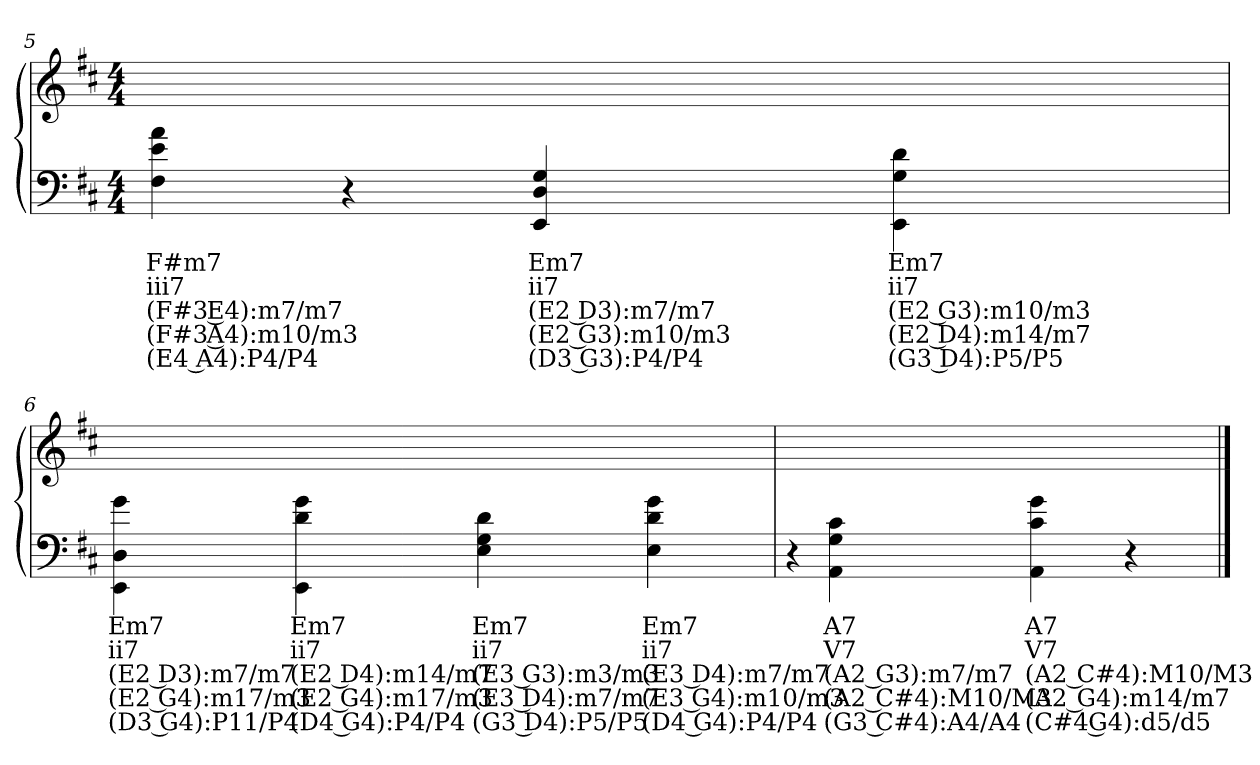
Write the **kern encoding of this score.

**kern	**text	**text	**text	**text	**text	**kern
*part2	*part2	*part2	*part2	*part2	*part2	*part1
*staff2	*staff2	*staff2	*staff2	*staff2	*staff2	*staff1
*clefF4	*	*	*	*	*	*clefG2
*k[f#c#]	*	*	*	*	*	*k[f#c#]
*D:	*	*	*	*	*	*D:
*M4/4	*	*	*	*	*	*M4/4
=5	=5	=5	=5	=5	=5	=5
4F# 4e 4a	F#m7	iii7	(F#3 E4):m7/m7	(F#3 A4):m10/m3	(E4 A4):P4/P4	1ryy
4r	.	.	.	.	.	.
4EE 4D 4G	Em7	ii7	(E2 D3):m7/m7	(E2 G3):m10/m3	(D3 G3):P4/P4	.
4EE 4G 4d	Em7	ii7	(E2 G3):m10/m3	(E2 D4):m14/m7	(G3 D4):P5/P5	.
=6	=6	=6	=6	=6	=6	=6
4EE 4D 4g	Em7	ii7	(E2 D3):m7/m7	(E2 G4):m17/m3	(D3 G4):P11/P4	1ryy
4EE 4d 4g	Em7	ii7	(E2 D4):m14/m7	(E2 G4):m17/m3	(D4 G4):P4/P4	.
4E 4G 4d	Em7	ii7	(E3 G3):m3/m3	(E3 D4):m7/m7	(G3 D4):P5/P5	.
4E 4d 4g	Em7	ii7	(E3 D4):m7/m7	(E3 G4):m10/m3	(D4 G4):P4/P4	.
=7	=7	=7	=7	=7	=7	=7
4r	.	.	.	.	.	1ryy
4AA 4G 4c#	A7	V7	(A2 G3):m7/m7	(A2 C#4):M10/M3	(G3 C#4):A4/A4	.
4AA 4c# 4g	A7	V7	(A2 C#4):M10/M3	(A2 G4):m14/m7	(C#4 G4):d5/d5	.
4r	.	.	.	.	.	.
==	==	==	==	==	==	==
*-	*-	*-	*-	*-	*-	*-
